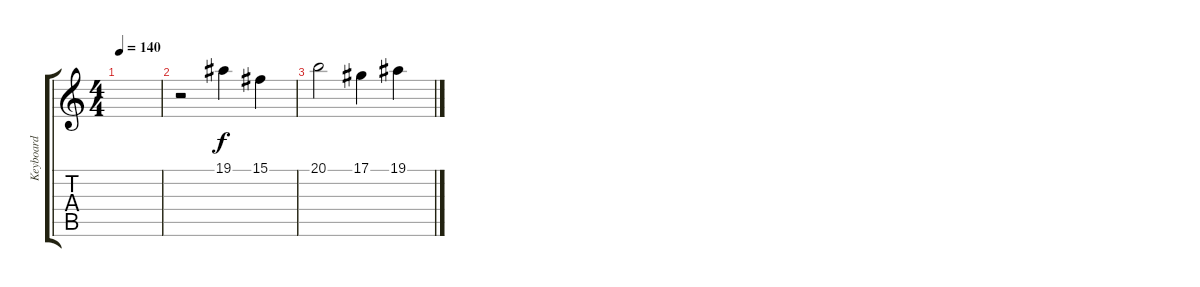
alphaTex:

\track ("Keyboard" "Keyboard") {instrument acousticgrandpiano}
\staff {score tabs}
\tuning (Eb4 Bb3 Gb3 Db3 Ab2 Eb2) {hide}
\ts (4 4)
\tempo 140
\clef g2
\ks c
|
r.2 19.1.4 15.1.4 |
20.1.2 17.1.4 19.1.4
